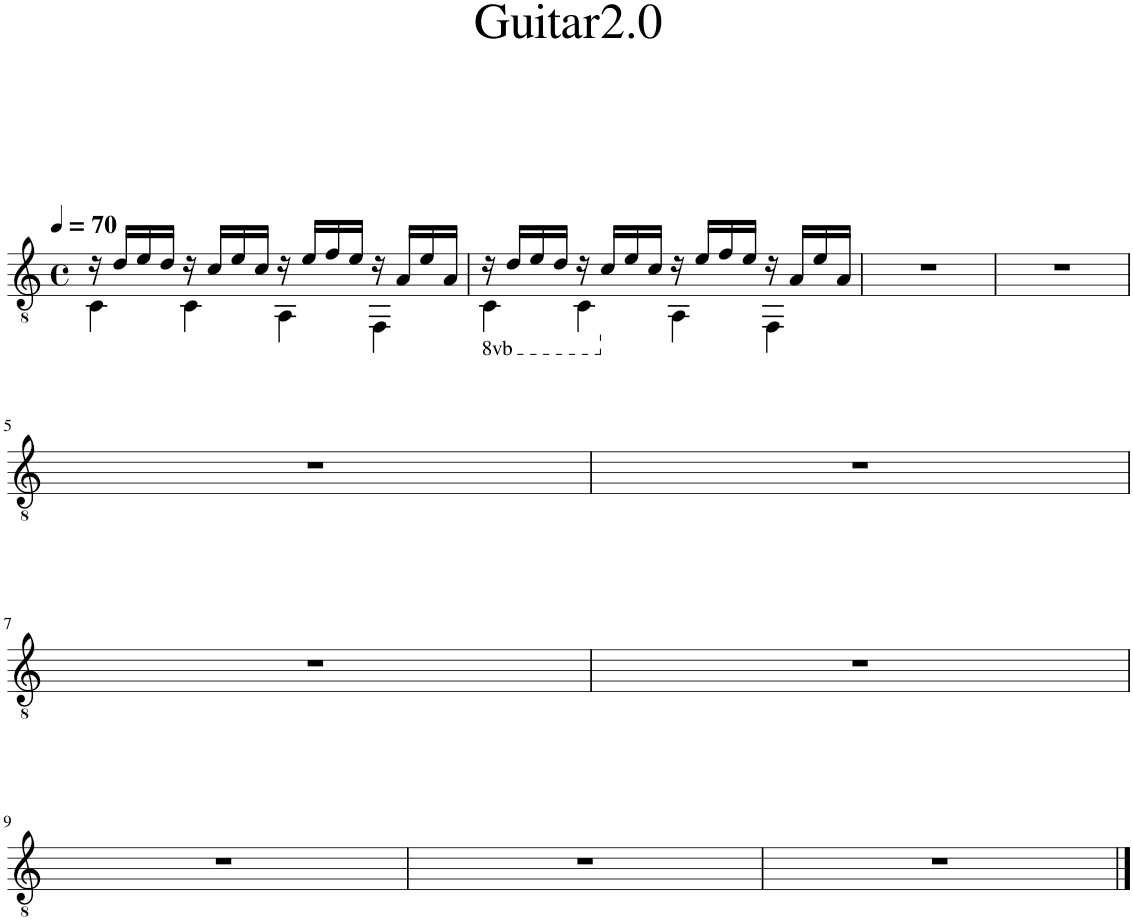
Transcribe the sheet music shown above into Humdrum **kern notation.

**kern
*part1
*staff1
*I"Classical Guitar
*I'Guit.
*clefGv2
*k[]
*M4/4
*met(c)
*MM70
=1
*^
16r	4C\
16d/LL	.
16e/	.
16d/JJ	.
16r	4C\
16c/LL	.
16e/	.
16c/JJ	.
16r	4AA\
16e/LL	.
16f/	.
16e/JJ	.
16r	4FF\
16A/LL	.
16e/	.
16A/JJ	.
=2	=2
*8ba	*
16r	4CC\
16D/LL	.
16E/	.
16D/JJ	.
16r	4CC\
*X8ba	*
16c/LL	.
16e/	.
16c/JJ	.
16r	4AA\
16e/LL	.
16f/	.
16e/JJ	.
16r	4FF\
16A/LL	.
16e/	.
16A/JJ	.
*v	*v
=3
1r
=4
1r
!!LO:LB:g=z
=5
1r
=6
1r
!!LO:LB:g=z
=7
1r
=8
1r
!!LO:LB:g=z
=9
1r
=10
1r
=11
1r
==
*-
